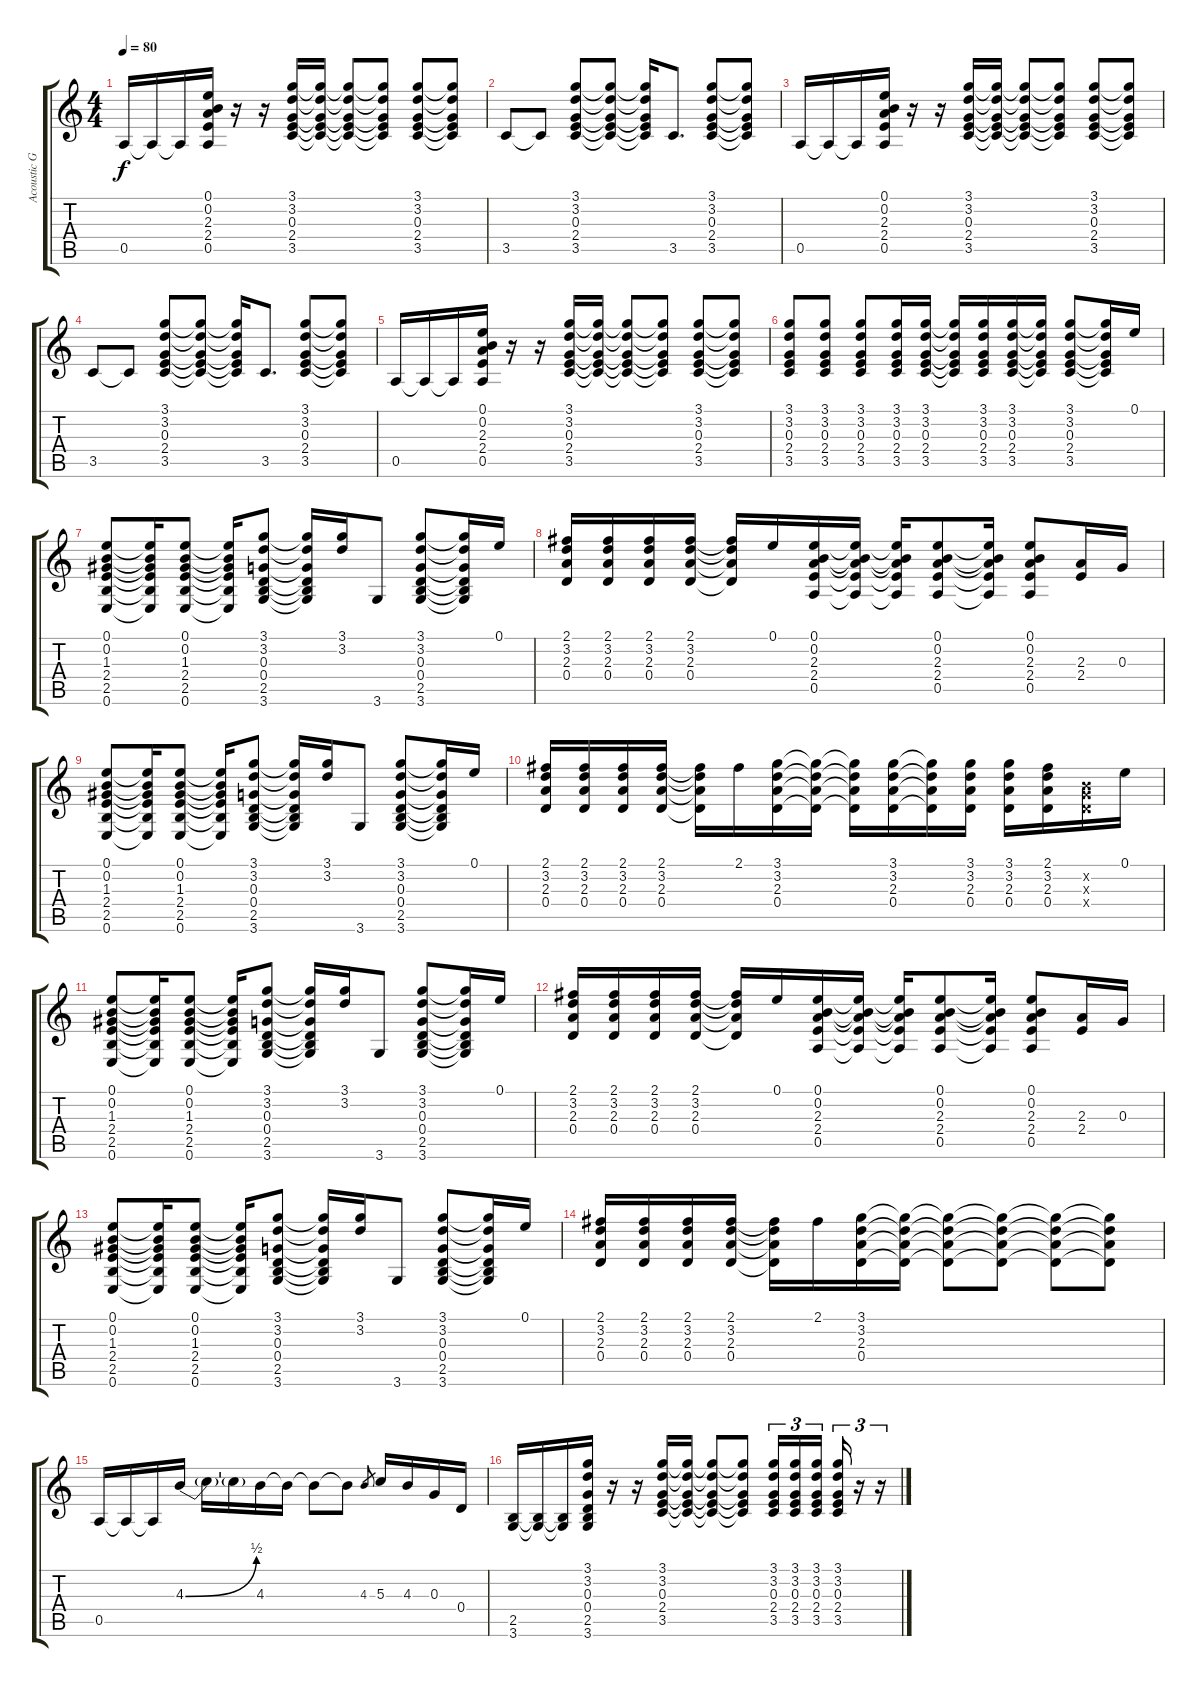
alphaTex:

\track ("Acoustic Guitar" "Acoustic G") {instrument acousticguitarsteel}
\staff {score tabs}
\tuning (E4 B3 G3 D3 A2 E2) {hide}
\ts (4 4)
\tempo 80
\clef g2
\ks c
0.5.16{dy f} 0.5{t}.16 0.5{t}.16 (0.1 0.2 2.3 2.4 0.5).16 r.16 r.16 (3.1 3.2 0.3 2.4 3.5).16 (3.1{t} 3.2{t} 0.3{t} 2.4{t} 3.5{t}).16 (3.1{t} 3.2{t} 0.3{t} 2.4{t} 3.5{t}).8 (3.1{t} 3.2{t} 0.3{t} 2.4{t} 3.5{t}).8 (3.1 3.2 0.3 2.4 3.5).8 (3.1{t} 3.2{t} 0.3{t} 2.4{t} 3.5{t}).8 |
3.5.8 3.5{t}.8 (3.1 3.2 0.3 2.4 3.5).8 (3.1{t} 3.2{t} 0.3{t} 2.4{t} 3.5{t}).8 (3.1{t} 3.2{t} 0.3{t} 2.4{t} 3.5{t}).16 3.5.8{d} (3.1 3.2 0.3 2.4 3.5).8 (3.1{t} 3.2{t} 0.3{t} 2.4{t} 3.5{t}).8 |
0.5.16 0.5{t}.16 0.5{t}.16 (0.1 0.2 2.3 2.4 0.5).16 r.16 r.16 (3.1 3.2 0.3 2.4 3.5).16 (3.1{t} 3.2{t} 0.3{t} 2.4{t} 3.5{t}).16 (3.1{t} 3.2{t} 0.3{t} 2.4{t} 3.5{t}).8 (3.1{t} 3.2{t} 0.3{t} 2.4{t} 3.5{t}).8 (3.1 3.2 0.3 2.4 3.5).8 (3.1{t} 3.2{t} 0.3{t} 2.4{t} 3.5{t}).8 |
3.5.8 3.5{t}.8 (3.1 3.2 0.3 2.4 3.5).8 (3.1{t} 3.2{t} 0.3{t} 2.4{t} 3.5{t}).8 (3.1{t} 3.2{t} 0.3{t} 2.4{t} 3.5{t}).16 3.5.8{d} (3.1 3.2 0.3 2.4 3.5).8 (3.1{t} 3.2{t} 0.3{t} 2.4{t} 3.5{t}).8 |
0.5.16 0.5{t}.16 0.5{t}.16 (0.1 0.2 2.3 2.4 0.5).16 r.16 r.16 (3.1 3.2 0.3 2.4 3.5).16 (3.1{t} 3.2{t} 0.3{t} 2.4{t} 3.5{t}).16 (3.1{t} 3.2{t} 0.3{t} 2.4{t} 3.5{t}).8 (3.1{t} 3.2{t} 0.3{t} 2.4{t} 3.5{t}).8 (3.1 3.2 0.3 2.4 3.5).8 (3.1{t} 3.2{t} 0.3{t} 2.4{t} 3.5{t}).8 |
(3.1 3.2 0.3 2.4 3.5).8 (3.1 3.2 0.3 2.4 3.5).8 (3.1 3.2 0.3 2.4 3.5).8 (3.1 3.2 0.3 2.4 3.5).16 (3.1 3.2 0.3 2.4 3.5).16 (3.1{t} 3.2{t} 0.3{t} 2.4{t} 3.5{t}).16 (3.1 3.2 0.3 2.4 3.5).16 (3.1 3.2 0.3 2.4 3.5).16 (3.1{t} 3.2{t} 0.3{t} 2.4{t} 3.5{t}).16 (3.1 3.2 0.3 2.4 3.5).8 (3.1{t} 3.2{t} 0.3{t} 2.4{t} 3.5{t}).16 0.1.16 |
(0.1 0.2 1.3 2.4 2.5 0.6).8 (0.1{t} 0.2{t} 1.3{t} 2.4{t} 2.5{t} 0.6{t}).16 (0.1 0.2 1.3 2.4 2.5 0.6).8 (0.1{t} 0.2{t} 1.3{t} 2.4{t} 2.5{t} 0.6{t}).16 (3.1 3.2 0.3 0.4 2.5 3.6).8 (3.1{t} 3.2{t} 0.3{t} 0.4{t} 2.5{t} 3.6{t}).16 (3.1 3.2).16 3.6.8 (3.1 3.2 0.3 0.4 2.5 3.6).8 (3.1{t} 3.2{t} 0.3{t} 0.4{t} 2.5{t} 3.6{t}).16 0.1.16 |
(2.1 3.2 2.3 0.4).16 (2.1 3.2 2.3 0.4).16 (2.1 3.2 2.3 0.4).16 (2.1 3.2 2.3 0.4).16 (2.1{t} 3.2{t} 2.3{t} 0.4{t}).16 0.1.16 (0.1 0.2 2.3 2.4 0.5).16 (0.1{t} 0.2{t} 2.3{t} 2.4{t} 0.5{t}).16 (0.1{t} 0.2{t} 2.3{t} 2.4{t} 0.5{t}).16 (0.1 0.2 2.3 2.4 0.5).8 (0.1{t} 0.2{t} 2.3{t} 2.4{t} 0.5{t}).16 (0.1 0.2 2.3 2.4 0.5).8 (2.3 2.4).16 0.3.16 |
(0.1 0.2 1.3 2.4 2.5 0.6).8 (0.1{t} 0.2{t} 1.3{t} 2.4{t} 2.5{t} 0.6{t}).16 (0.1 0.2 1.3 2.4 2.5 0.6).8 (0.1{t} 0.2{t} 1.3{t} 2.4{t} 2.5{t} 0.6{t}).16 (3.1 3.2 0.3 0.4 2.5 3.6).8 (3.1{t} 3.2{t} 0.3{t} 0.4{t} 2.5{t} 3.6{t}).16 (3.1 3.2).16 3.6.8 (3.1 3.2 0.3 0.4 2.5 3.6).8 (3.1{t} 3.2{t} 0.3{t} 0.4{t} 2.5{t} 3.6{t}).16 0.1.16 |
(2.1 3.2 2.3 0.4).16 (2.1 3.2 2.3 0.4).16 (2.1 3.2 2.3 0.4).16 (2.1 3.2 2.3 0.4).16 (2.1{t} 3.2{t} 2.3{t} 0.4{t}).16 2.1.16 (3.1 3.2 2.3 0.4).16 (3.1{t} 3.2{t} 2.3{t} 0.4{t}).16 (3.1{t} 3.2{t} 2.3{t} 0.4{t}).16 (3.1 3.2 2.3 0.4).16 (3.1{t} 3.2{t} 2.3{t} 0.4{t}).16 (3.1 3.2 2.3 0.4).16 (3.1 3.2 2.3 0.4).16 (2.1 3.2 2.3 0.4).16 (0.2{x} 0.3{x} 0.4{x}).16 0.1.16 |
(0.1 0.2 1.3 2.4 2.5 0.6).8 (0.1{t} 0.2{t} 1.3{t} 2.4{t} 2.5{t} 0.6{t}).16 (0.1 0.2 1.3 2.4 2.5 0.6).8 (0.1{t} 0.2{t} 1.3{t} 2.4{t} 2.5{t} 0.6{t}).16 (3.1 3.2 0.3 0.4 2.5 3.6).8 (3.1{t} 3.2{t} 0.3{t} 0.4{t} 2.5{t} 3.6{t}).16 (3.1 3.2).16 3.6.8 (3.1 3.2 0.3 0.4 2.5 3.6).8 (3.1{t} 3.2{t} 0.3{t} 0.4{t} 2.5{t} 3.6{t}).16 0.1.16 |
(2.1 3.2 2.3 0.4).16 (2.1 3.2 2.3 0.4).16 (2.1 3.2 2.3 0.4).16 (2.1 3.2 2.3 0.4).16 (2.1{t} 3.2{t} 2.3{t} 0.4{t}).16 0.1.16 (0.1 0.2 2.3 2.4 0.5).16 (0.1{t} 0.2{t} 2.3{t} 2.4{t} 0.5{t}).16 (0.1{t} 0.2{t} 2.3{t} 2.4{t} 0.5{t}).16 (0.1 0.2 2.3 2.4 0.5).8 (0.1{t} 0.2{t} 2.3{t} 2.4{t} 0.5{t}).16 (0.1 0.2 2.3 2.4 0.5).8 (2.3 2.4).16 0.3.16 |
(0.1 0.2 1.3 2.4 2.5 0.6).8 (0.1{t} 0.2{t} 1.3{t} 2.4{t} 2.5{t} 0.6{t}).16 (0.1 0.2 1.3 2.4 2.5 0.6).8 (0.1{t} 0.2{t} 1.3{t} 2.4{t} 2.5{t} 0.6{t}).16 (3.1 3.2 0.3 0.4 2.5 3.6).8 (3.1{t} 3.2{t} 0.3{t} 0.4{t} 2.5{t} 3.6{t}).16 (3.1 3.2).16 3.6.8 (3.1 3.2 0.3 0.4 2.5 3.6).8 (3.1{t} 3.2{t} 0.3{t} 0.4{t} 2.5{t} 3.6{t}).16 0.1.16 |
(2.1 3.2 2.3 0.4).16 (2.1 3.2 2.3 0.4).16 (2.1 3.2 2.3 0.4).16 (2.1 3.2 2.3 0.4).16 (2.1{t} 3.2{t} 2.3{t} 0.4{t}).16 2.1.16 (3.1 3.2 2.3 0.4).16 (3.1{t} 3.2{t} 2.3{t} 0.4{t}).16 (3.1{t} 3.2{t} 2.3{t} 0.4{t}).8 (3.1{t} 3.2{t} 2.3{t} 0.4{t}).8 (3.1{t} 3.2{t} 2.3{t} 0.4{t}).8 (3.1{t} 3.2{t} 2.3{t} 0.4{t}).8 |
0.5.16 0.5{t}.16 0.5{t}.16 4.3{be (bend 0 0 60 2)}.16 4.3{t}.16 4.3{t}.16 4.3.16 4.3{t}.16 4.3{t}.8 4.3{t}.8 4.3.8{gr} 5.3.16 4.3.16 0.3.16 0.4.16 |
(2.5 3.6).16 (2.5{t} 3.6{t}).16 (2.5{t} 3.6{t}).16 (3.1 3.2 0.3 0.4 2.5 3.6).16 r.16 r.16 (3.1 3.2 0.3 2.4 3.5).16 (3.1{t} 3.2{t} 0.3{t} 2.4{t} 3.5{t}).16 (3.1{t} 3.2{t} 0.3{t} 2.4{t} 3.5{t}).8 (3.1{t} 3.2{t} 0.3{t} 2.4{t} 3.5{t}).8 (3.1 3.2 0.3 2.4 3.5).16{tu (3 2)} (3.1 3.2 0.3 2.4 3.5).16{tu (3 2)} (3.1 3.2 0.3 2.4 3.5).16{tu (3 2) beam splitsecondary} (3.1 3.2 0.3 2.4 3.5).16{tu (3 2)} r.16{tu (3 2)} r.16{tu (3 2)}
